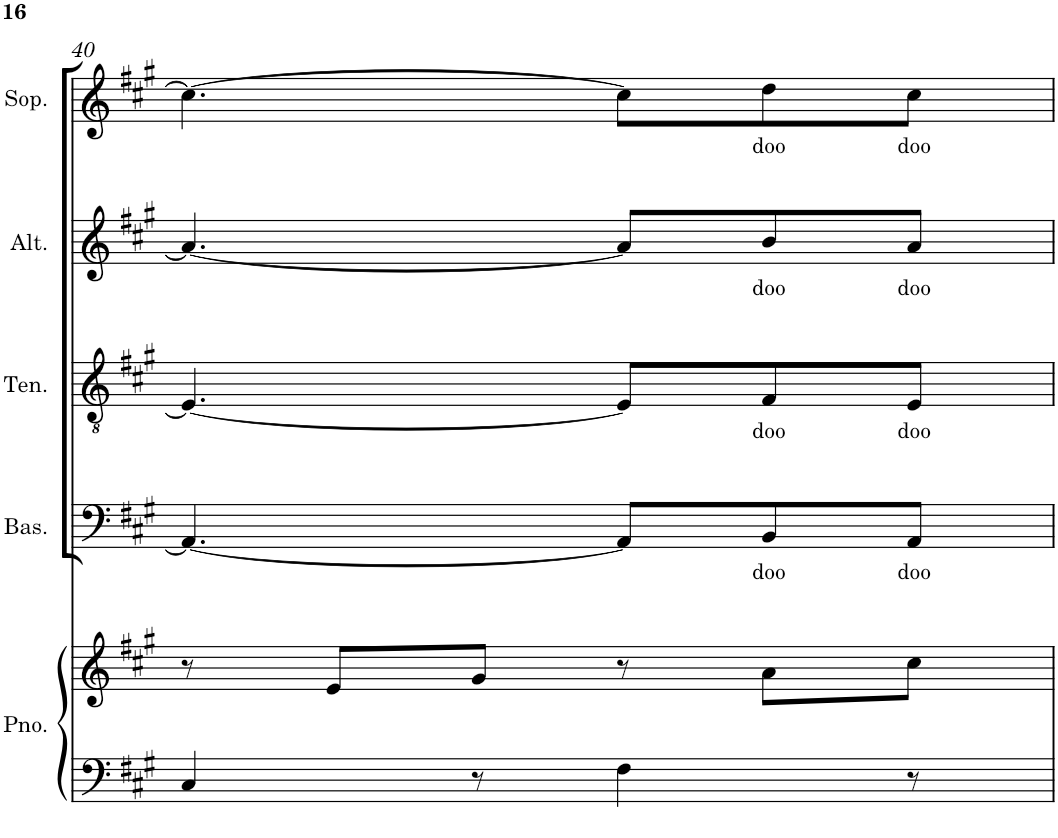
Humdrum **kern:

**kern	**kern	**kern	**text	**kern	**text	**kern	**text	**kern	**text
*part5	*part5	*part4	*part4	*part3	*part3	*part2	*part2	*part1	*part1
*staff6	*staff5	*staff4	*staff4	*staff3	*staff3	*staff2	*staff2	*staff1	*staff1
*I"Piano	*	*I"Bass	*	*I"Tenor	*	*I"Alto	*	*I"Soprano	*
*I'Pno.	*	*I'Bas.	*	*I'Ten.	*	*I'Alt.	*	*I'Sop.	*
!!LO:PB:g=z
*clefF4	*clefG2	*clefF4	*	*clefGv2	*	*clefG2	*	*clefG2	*
*k[f#c#g#]	*k[f#c#g#]	*k[f#c#g#]	*	*k[f#c#g#]	*	*k[f#c#g#]	*	*k[f#c#g#]	*
*A:	*A:	*A:	*	*A:	*	*A:	*	*A:	*
*M6/8	*M6/8	*M6/8	*	*M6/8	*	*M6/8	*	*M6/8	*
=40	=40	=40	=40	=40	=40	=40	=40	=40	=40
4C#/	8r	4.AA/_	.	4.E/_	.	4.a/_	.	4.cc#\_	.
.	8e/L	.	.	.	.	.	.	.	.
8r	8g#/J	.	.	.	.	.	.	.	.
4F#\	8r	8AA/L]	.	8E/L]	.	8a/L]	.	8cc#\L]	.
!	!	!	!LO:LY:b	!	!LO:LY:b	!	!LO:LY:b	!	!LO:LY:b
.	8a\L	8BB/	doo	8F#/	doo	8b/	doo	8dd\	doo
!	!	!	!LO:LY:b	!	!LO:LY:b	!	!LO:LY:b	!	!LO:LY:b
8r	8cc#\J	8AA/J	doo	8E/J	doo	8a/J	doo	8cc#\J	doo
=	=	=	=	=	=	=	=	=	=
*-	*-	*-	*-	*-	*-	*-	*-	*-	*-
